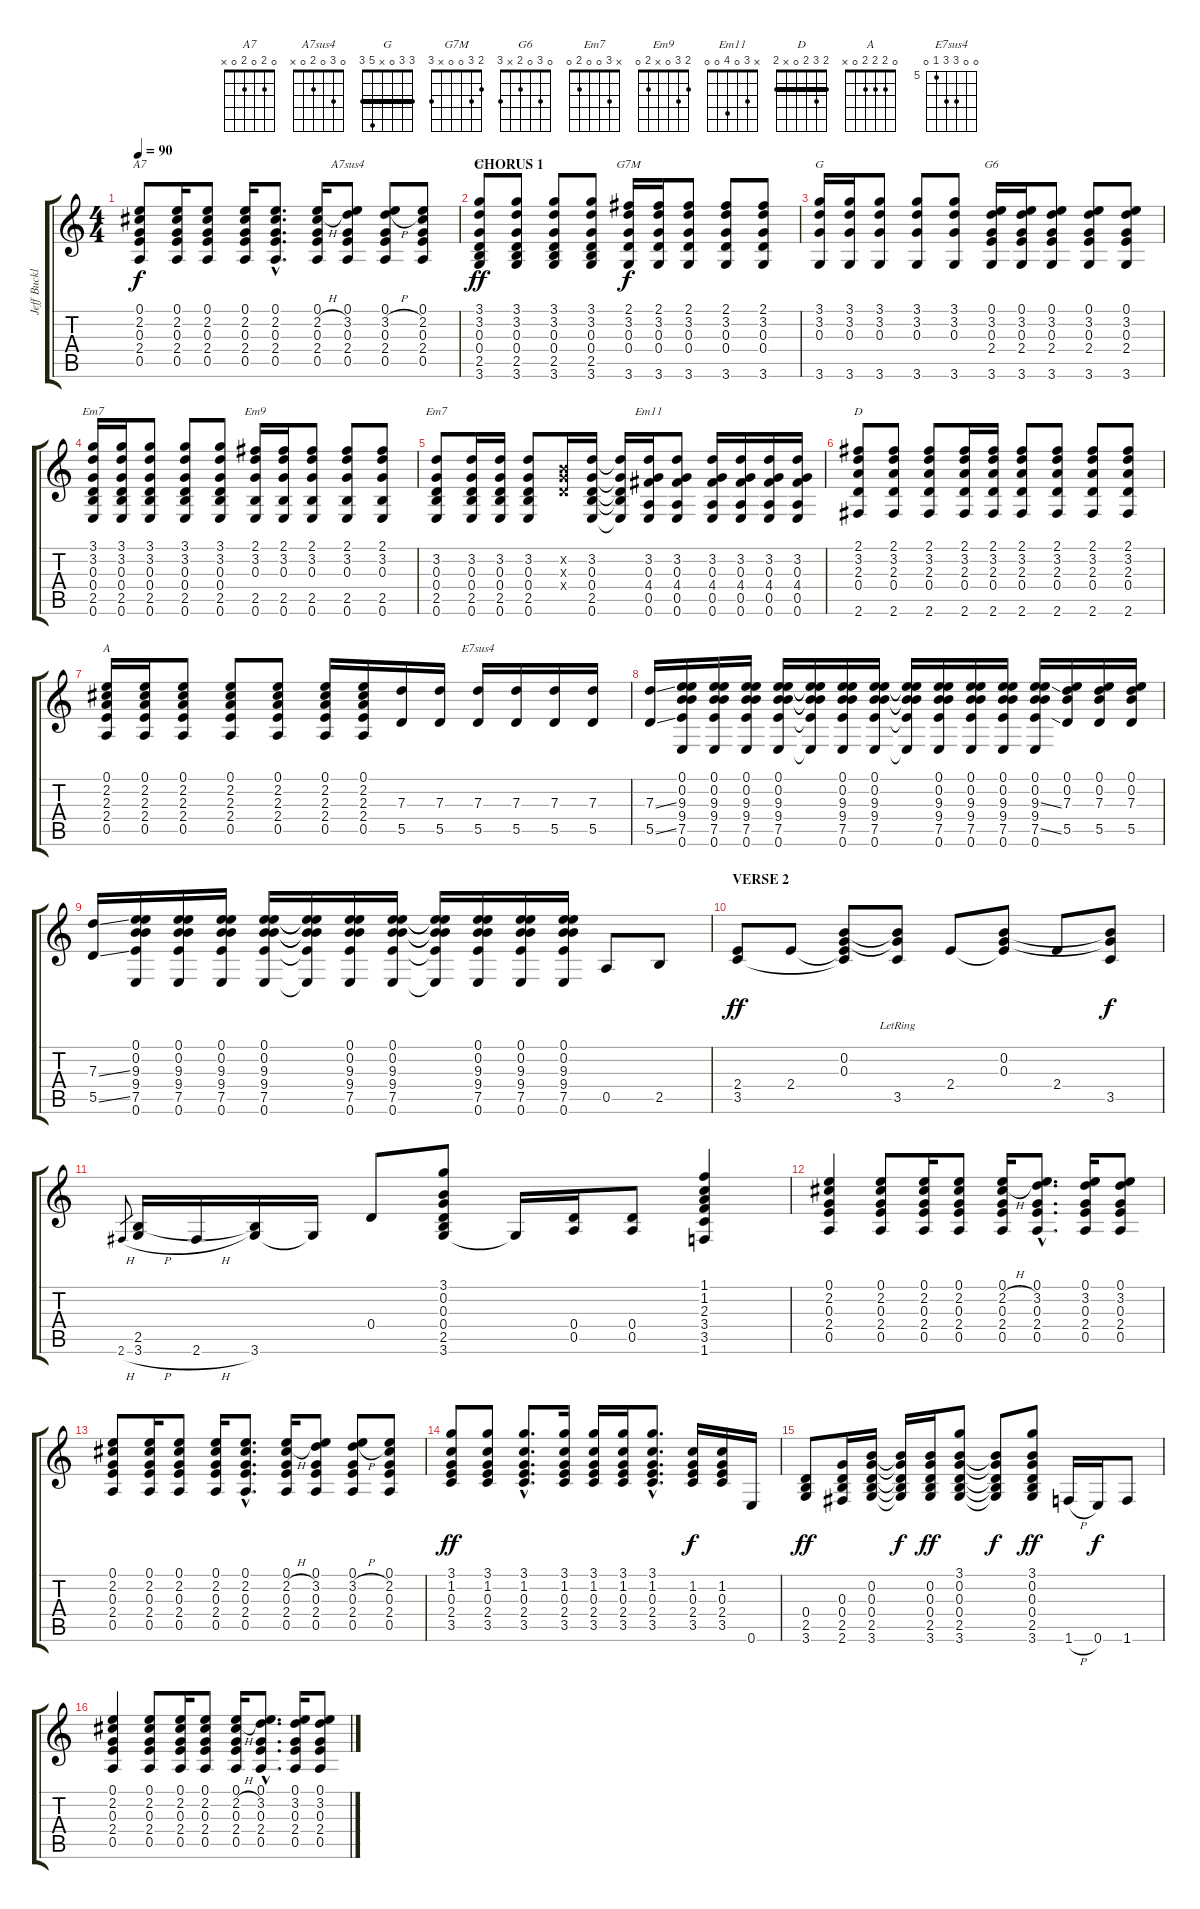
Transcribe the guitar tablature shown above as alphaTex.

\track ("Jeff Buckley" "Jeff Buckl") {instrument electricguitarclean}
\staff {score tabs}
\tuning (E4 B3 G3 D3 A2 E2) {hide}
\chord ("A7" 0 2 0 2 0 x)
\chord ("A7sus4" 0 3 0 2 0 x)
\chord ("G" 3 3 0 0 2 3) {barre 3}
\chord ("G7M" 2 3 0 0 x 3)
\chord ("G" 3 3 0 x 5 3) {barre 3}
\chord ("G6" 0 3 0 2 x 3)
\chord ("Em7" 3 3 0 0 2 0) {barre 3}
\chord ("Em9" 2 3 0 x 2 0)
\chord ("Em7" x 3 0 0 2 0)
\chord ("Em11" x 3 0 4 0 0)
\chord ("D" 2 3 2 0 x 2) {barre 2}
\chord ("A" 0 2 2 2 0 x)
\chord ("E7sus4" 0 0 7 7 5 0) {firstfret 5}
\ts (4 4)
\tempo 90
\clef g2
\ks c
(0.1 2.2 0.3 2.4 0.5).8{ch "A7" dy f} (0.1 2.2 0.3 2.4 0.5).16 (0.1 2.2 0.3 2.4 0.5).8 (0.1 2.2 0.3 2.4 0.5).16 (0.1{hac} 2.2{hac} 0.3{hac} 2.4{hac} 0.5{hac}).8{d} (0.1 2.2{h} 0.3 2.4 0.5).16 (0.1 3.2 0.3 2.4 0.5).8{ch "A7sus4"} (0.1 3.2{h} 0.3 2.4 0.5).8 (0.1 2.2 0.3 2.4 0.5).8 |
\section ("" "CHORUS 1")
(3.1 3.2 0.3 0.4 2.5 3.6).8{ch "G" dy ff} (3.1 3.2 0.3 0.4 2.5 3.6).8 (3.1 3.2 0.3 0.4 2.5 3.6).8 (3.1 3.2 0.3 0.4 2.5 3.6).8 (2.1 3.2 0.3 0.4 3.6).16{ch "G7M" dy f} (2.1 3.2 0.3 0.4 3.6).16 (2.1 3.2 0.3 0.4 3.6).8 (2.1 3.2 0.3 0.4 3.6).8 (2.1 3.2 0.3 0.4 3.6).8 |
(3.1 3.2 0.3 3.6).16{ch "G"} (3.1 3.2 0.3 3.6).16 (3.1 3.2 0.3 3.6).8 (3.1 3.2 0.3 3.6).8 (3.1 3.2 0.3 3.6).8 (0.1 3.2 0.3 2.4 3.6).16{ch "G6"} (0.1 3.2 0.3 2.4 3.6).16 (0.1 3.2 0.3 2.4 3.6).8 (0.1 3.2 0.3 2.4 3.6).8 (0.1 3.2 0.3 2.4 3.6).8 |
(3.1 3.2 0.3 0.4 2.5 0.6).16{ch "Em7"} (3.1 3.2 0.3 0.4 2.5 0.6).16 (3.1 3.2 0.3 0.4 2.5 0.6).8 (3.1 3.2 0.3 0.4 2.5 0.6).8 (3.1 3.2 0.3 0.4 2.5 0.6).8 (2.1 3.2 0.3 2.5 0.6).16{ch "Em9"} (2.1 3.2 0.3 2.5 0.6).16 (2.1 3.2 0.3 2.5 0.6).8 (2.1 3.2 0.3 2.5 0.6).8 (2.1 3.2 0.3 2.5 0.6).8 |
(3.2 0.3 0.4 2.5 0.6).8{ch "Em7"} (3.2 0.3 0.4 2.5 0.6).16 (3.2 0.3 0.4 2.5 0.6).16 (3.2 0.3 0.4 2.5 0.6).8 (0.2{x} 0.3{x} 0.4{x}).16 (3.2 0.3 0.4 2.5 0.6).16 (3.2{t} 0.3{t} 0.4{t} 2.5{t} 0.6{t}).16 (3.2 0.3 4.4 0.5 0.6).16{ch "Em11"} (3.2 0.3 4.4 0.5 0.6).8 (3.2 0.3 4.4 0.5 0.6).16 (3.2 0.3 4.4 0.5 0.6).16 (3.2 0.3 4.4 0.5 0.6).16 (3.2 0.3 4.4 0.5 0.6).16 |
(2.1 3.2 2.3 0.4 2.6).8{ch "D"} (2.1 3.2 2.3 0.4 2.6).8 (2.1 3.2 2.3 0.4 2.6).8 (2.1 3.2 2.3 0.4 2.6).16 (2.1 3.2 2.3 0.4 2.6).16 (2.1 3.2 2.3 0.4 2.6).8 (2.1 3.2 2.3 0.4 2.6).8 (2.1 3.2 2.3 0.4 2.6).8 (2.1 3.2 2.3 0.4 2.6).8 |
(0.1 2.2 2.3 2.4 0.5).16{ch "A"} (0.1 2.2 2.3 2.4 0.5).16 (0.1 2.2 2.3 2.4 0.5).8 (0.1 2.2 2.3 2.4 0.5).8 (0.1 2.2 2.3 2.4 0.5).8 (0.1 2.2 2.3 2.4 0.5).16 (0.1 2.2 2.3 2.4 0.5).16 (7.3 5.5).16 (7.3 5.5).16 (7.3 5.5).16{ch "E7sus4"} (7.3 5.5).16 (7.3 5.5).16 (7.3 5.5).16 |
(7.3{ss} 5.5{ss}).16 (0.1 0.2 9.3 9.4 7.5 0.6).16 (0.1 0.2 9.3 9.4 7.5 0.6).16 (0.1 0.2 9.3 9.4 7.5 0.6).16 (0.1 0.2 9.3 9.4 7.5 0.6).16 (0.1{t} 0.2{t} 9.3{t} 9.4{t} 7.5{t} 0.6{t}).16 (0.1 0.2 9.3 9.4 7.5 0.6).16 (0.1 0.2 9.3 9.4 7.5 0.6).16 (0.1{t} 0.2{t} 9.3{t} 9.4{t} 7.5{t} 0.6{t}).16 (0.1 0.2 9.3 9.4 7.5 0.6).16 (0.1 0.2 9.3 9.4 7.5 0.6).16 (0.1 0.2 9.3 9.4 7.5 0.6).16 (0.1 0.2 9.3{ss} 9.4 7.5{ss} 0.6).16 (0.1 0.2 7.3 5.5).16 (0.1 0.2 7.3 5.5).16 (0.1 0.2 7.3 5.5).16 |
(7.3{ss} 5.5{ss}).16 (0.1 0.2 9.3 9.4 7.5 0.6).16 (0.1 0.2 9.3 9.4 7.5 0.6).16 (0.1 0.2 9.3 9.4 7.5 0.6).16 (0.1 0.2 9.3 9.4 7.5 0.6).16 (0.1{t} 0.2{t} 9.3{t} 9.4{t} 7.5{t} 0.6{t}).16 (0.1 0.2 9.3 9.4 7.5 0.6).16 (0.1 0.2 9.3 9.4 7.5 0.6).16 (0.1{t} 0.2{t} 9.3{t} 9.4{t} 7.5{t} 0.6{t}).16 (0.1 0.2 9.3 9.4 7.5 0.6).16 (0.1 0.2 9.3 9.4 7.5 0.6).16 (0.1 0.2 9.3 9.4 7.5 0.6).16 0.5.8 2.5.8 |
\section ("" "VERSE 2")
(2.4 3.5).8{dy ff} 2.4.8 (0.2 0.3 2.4{t} 3.5{t}).8 (0.2{t} 0.3{t} 3.5{lr}).8 2.4.8 (0.2 0.3 2.4{t}).8 2.4.8 (0.2{t} 0.3{t} 3.5).8{dy f} |
2.6{h}.8{gr} (2.5 3.6{h}).16 2.6{h}.16 (2.5{t} 3.6).16 3.6{t}.16 0.4.8 (3.1 0.2 0.3 0.4 2.5 3.6).8 3.6{t}.16 (0.4 0.5).16 (0.4 0.5).8 (1.1 1.2 2.3 3.4 3.5 1.6).4 |
(0.1 2.2 0.3 2.4 0.5).4 (0.1 2.2 0.3 2.4 0.5).8 (0.1 2.2 0.3 2.4 0.5).16 (0.1 2.2 0.3 2.4 0.5).8 (0.1 2.2{h} 0.3 2.4 0.5).16 (0.1{hac} 3.2{hac} 0.3{hac} 2.4{hac} 0.5{hac}).8{d} (0.1 3.2 0.3 2.4 0.5).16 (0.1 3.2 0.3 2.4 0.5).8 |
(0.1 2.2 0.3 2.4 0.5).8 (0.1 2.2 0.3 2.4 0.5).16 (0.1 2.2 0.3 2.4 0.5).8 (0.1 2.2 0.3 2.4 0.5).16 (0.1{hac} 2.2{hac} 0.3{hac} 2.4{hac} 0.5{hac}).8{d} (0.1 2.2{h} 0.3 2.4 0.5).16 (0.1 3.2 0.3 2.4 0.5).8 (0.1 3.2{h} 0.3 2.4 0.5).8 (0.1 2.2 0.3 2.4 0.5).8 |
(3.1 1.2 0.3 2.4 3.5).8{dy ff} (3.1 1.2 0.3 2.4 3.5).8 (3.1{hac} 1.2{hac} 0.3{hac} 2.4{hac} 3.5{hac}).8{d} (3.1 1.2 0.3 2.4 3.5).16 (3.1 1.2 0.3 2.4 3.5).16 (3.1 1.2 0.3 2.4 3.5).16 (3.1{hac} 1.2{hac} 0.3{hac} 2.4{hac} 3.5{hac}).8{d} (1.2 0.3 2.4 3.5).16{dy f} (1.2 0.3 2.4 3.5).16 0.6.16 |
(0.4 2.5 3.6).8{dy ff} (0.3 0.4 2.5 2.6).16 (0.2 0.3 0.4 2.5 3.6).16 (0.2{t} 0.3{t} 0.4{t} 2.5{t} 3.6{t}).16{dy f} (0.2 0.3 0.4 2.5 3.6).16{dy ff} (3.1 0.2 0.3 0.4 2.5 3.6).8 (0.2{t} 0.3{t} 0.4{t} 2.5{t} 3.6{t}).8{dy f} (3.1 0.2 0.3 0.4 2.5 3.6).8{dy ff} 1.6{h}.16 0.6.16{dy f} 1.6.8 |
(0.1 2.2 0.3 2.4 0.5).4 (0.1 2.2 0.3 2.4 0.5).8 (0.1 2.2 0.3 2.4 0.5).16 (0.1 2.2 0.3 2.4 0.5).8 (0.1 2.2{h} 0.3 2.4 0.5).16 (0.1{hac} 3.2{hac} 0.3{hac} 2.4{hac} 0.5{hac}).8{d} (0.1 3.2 0.3 2.4 0.5).16 (0.1 3.2 0.3 2.4 0.5).8
